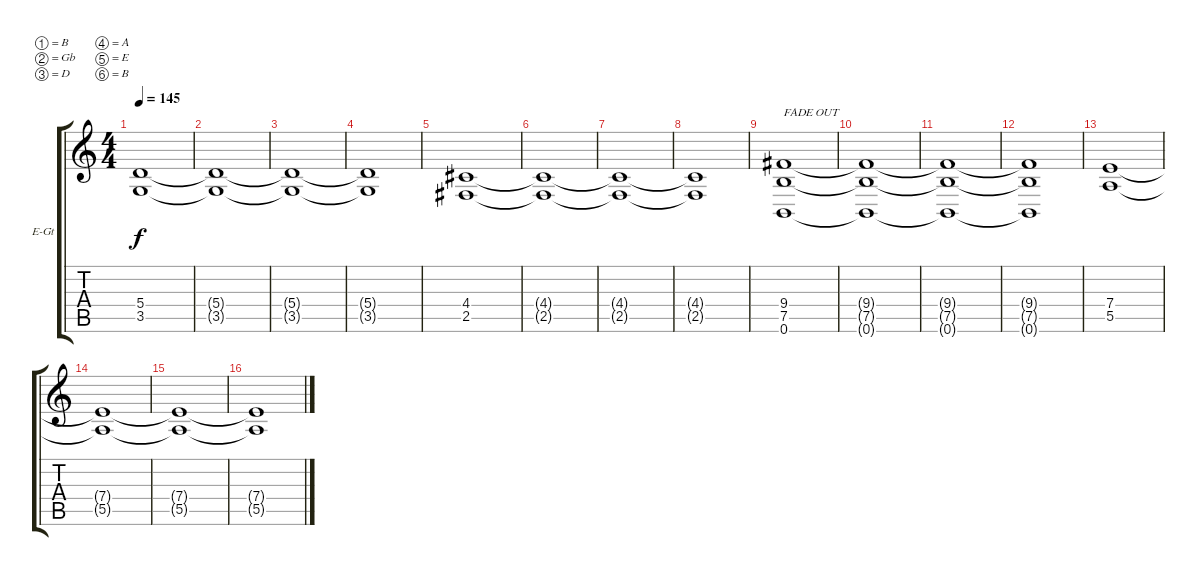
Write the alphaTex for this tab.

\bracketExtendMode groupsimilarinstruments
\firstSystemTrackNameOrientation horizontal
\otherSystemsTrackNameOrientation horizontal
\track ("OLAVI MIKKONEN" "E-Gt") {instrument distortionguitar}
\staff {score tabs}
\tuning (B3 Gb3 D3 A2 E2 B1)
\ts (4 4)
\tempo 145
\clef g2
\ks c
(5.4 3.5).1{dy f} |
(5.4{t} 3.5{t}).1 |
(5.4{t} 3.5{t}).1 |
(5.4{t} 3.5{t}).1 |
(4.4 2.5).1 |
(4.4{t} 2.5{t}).1 |
(4.4{t} 2.5{t}).1 |
(4.4{t} 2.5{t}).1 |
(9.4 7.5 0.6).1{txt "FADE OUT"} |
(9.4{t} 7.5{t} 0.6{t}).1 |
(9.4{t} 7.5{t} 0.6{t}).1 |
(9.4{t} 7.5{t} 0.6{t}).1 |
(7.4 5.5).1 |
(7.4{t} 5.5{t}).1 |
(7.4{t} 5.5{t}).1 |
(7.4{t} 5.5{t}).1
